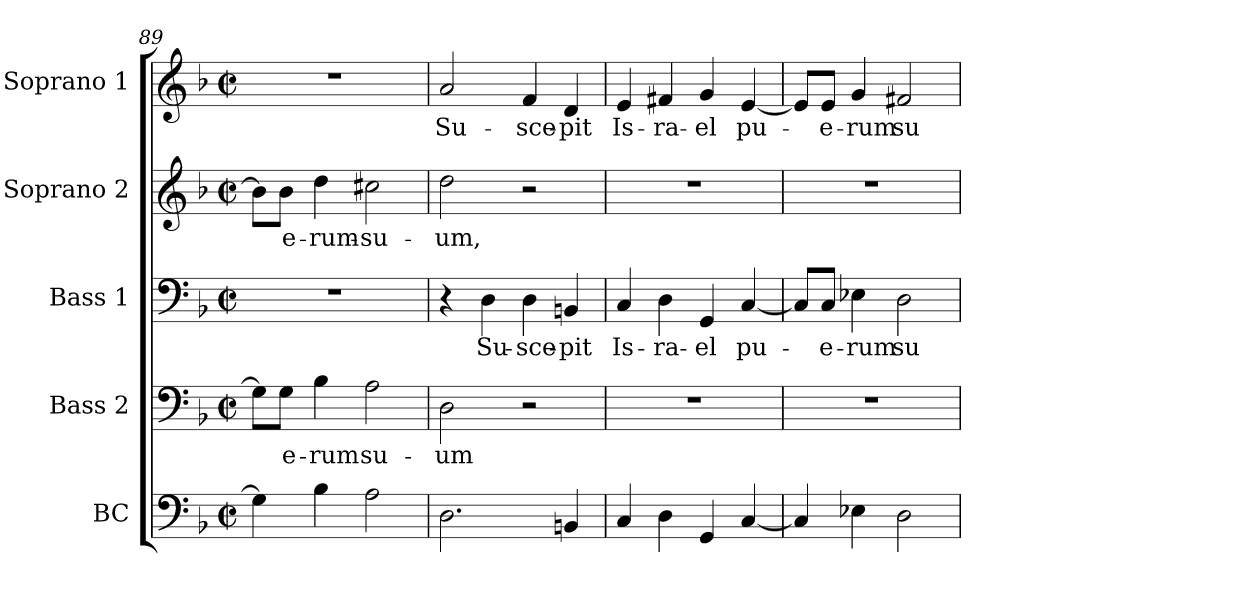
**kern	**kern	**text	**kern	**text	**kern	**text	**kern	**text
*part5	*part4	*part4	*part3	*part3	*part2	*part2	*part1	*part1
*staff5	*staff4	*staff4	*staff3	*staff3	*staff2	*staff2	*staff1	*staff1
*I"BC	*I"Bass 2	*	*I"Bass 1	*	*I"Soprano 2	*	*I"Soprano 1	*
*	*I'B 2	*	*I'B 1	*	*I'S 2	*	*I'S 1	*
*clefF4	*clefF4	*	*clefF4	*	*clefG2	*	*clefG2	*
*k[b-]	*k[b-]	*	*k[b-]	*	*k[b-]	*	*k[b-]	*
*F:	*F:	*	*F:	*	*F:	*	*F:	*
*M2/2	*M2/2	*	*M2/2	*	*M2/2	*	*M2/2	*
*met(c|)	*met(c|)	*	*met(c|)	*	*met(c|)	*	*met(c|)	*
=89	=89	=89	=89	=89	=89	=89	=89	=89
4G\]	8G\L]	.	1r	.	8b-\L]	.	1r	.
.	8G\J	-e-	.	.	8b-\J	-e-	.	.
4B-\	4B-\	-rum	.	.	4dd\	-rum-	.	.
2A\	2A\	su-	.	.	2cc#X\	-su-	.	.
=90	=90	=90	=90	=90	=90	=90	=90	=90
2.D\	2D\	-um	4r	.	2dd\	-um,	2a/	Su-
.	.	.	4D\	Su-	.	.	.	.
.	2r	.	4D\	-sce-	2r	.	4f/	-sce-
4BBn/	.	.	4BBn/	-pit	.	.	4d/	-pit
=91	=91	=91	=91	=91	=91	=91	=91	=91
4C/	1r	.	4C/	Is-	1r	.	4e/	Is-
4D\	.	.	4D\	-ra-	.	.	4f#X/	-ra-
4GG/	.	.	4GG/	-el	.	.	4g/	-el
[4C/	.	.	[4C/	pu-	.	.	[4e/	pu-
=92	=92	=92	=92	=92	=92	=92	=92	=92
4C/]	1r	.	8C/L]	.	1r	.	8e/L]	.
.	.	.	8C/J	-e-	.	.	8e/J	-e-
4E-X\	.	.	4E-X\	-rum	.	.	4g/	-rum
2D\	.	.	2D\	su-	.	.	2f#X/	su-
=	=	=	=	=	=	=	=	=
*-	*-	*-	*-	*-	*-	*-	*-	*-
